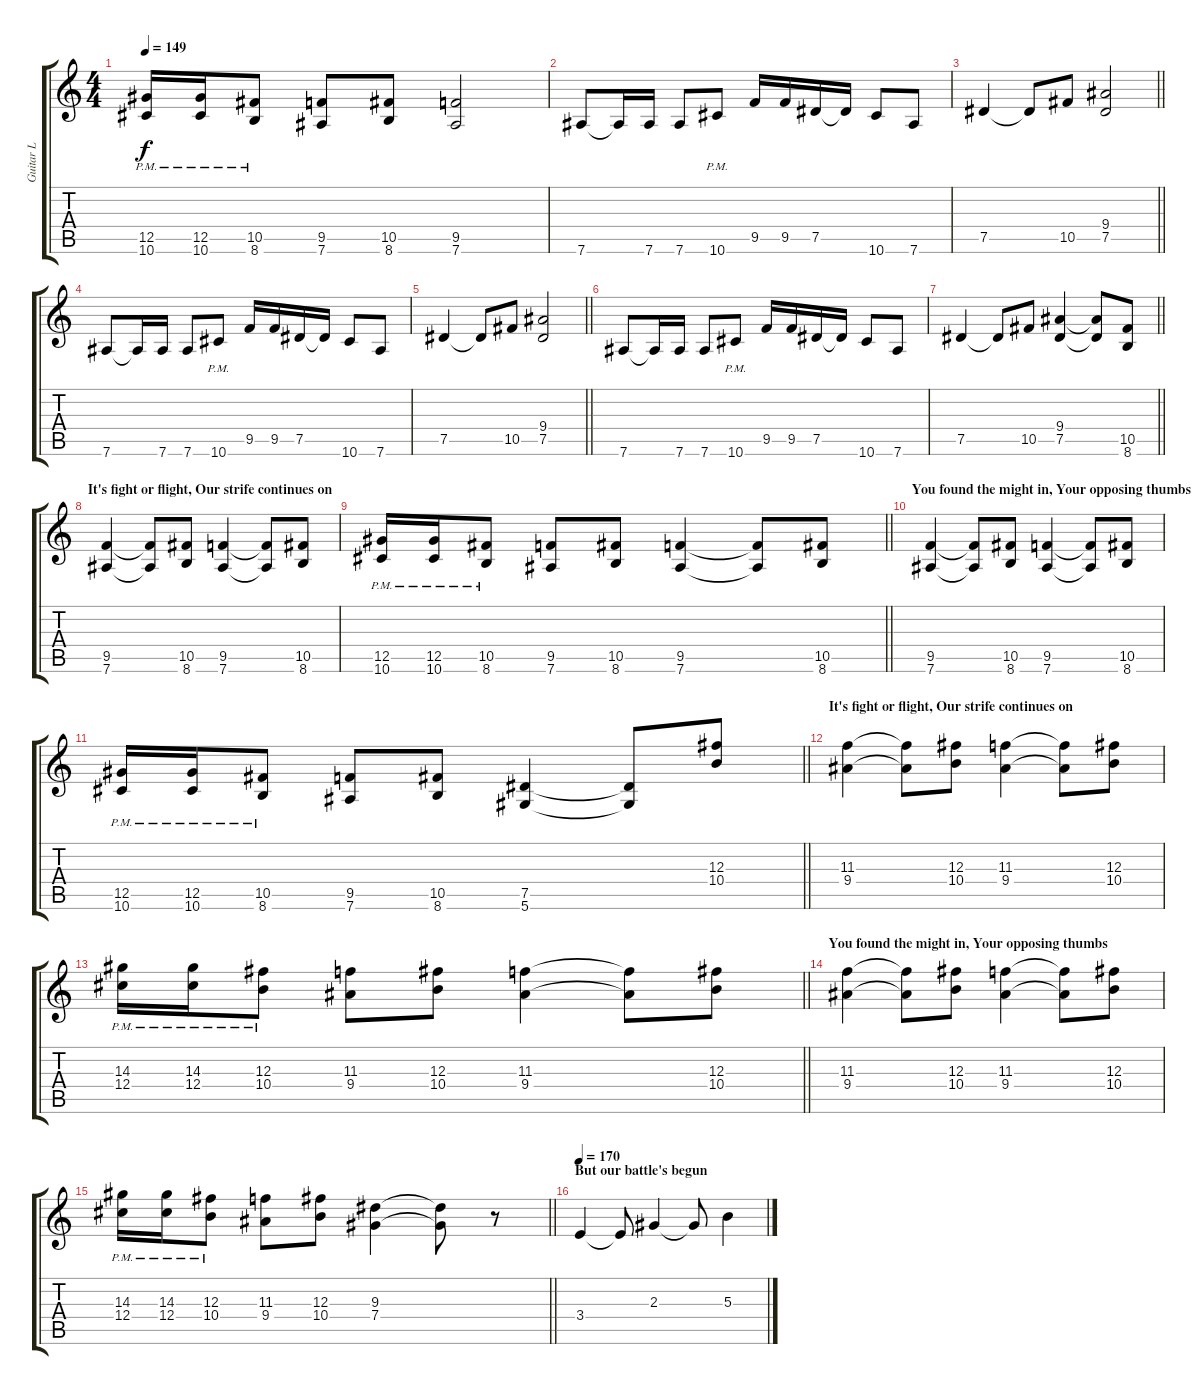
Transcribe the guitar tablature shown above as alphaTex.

\track ("Guitar L" "Guitar L") {instrument distortionguitar}
\staff {score tabs}
\tuning (Eb4 Bb3 Gb3 Db3 Ab2 Eb2) {hide}
\ts (4 4)
\tempo 149
\clef g2
\ks c
(12.5{pm} 10.6{pm}).16{dy f} (12.5{pm} 10.6{pm}).16 (10.5{pm} 8.6{pm}).8 (9.5 7.6).8 (10.5 8.6).8 (9.5 7.6).2 |
7.6.8 7.6{t}.16 7.6.16 7.6.8 10.6{pm}.8 9.5.16 9.5.16 7.5.16 7.5{t}.16 10.6.8 7.6.8 |
\barLineRight lightlight
7.5.4 7.5{t}.8 10.5.8 (9.4 7.5).2 |
7.6.8 7.6{t}.16 7.6.16 7.6.8 10.6{pm}.8 9.5.16 9.5.16 7.5.16 7.5{t}.16 10.6.8 7.6.8 |
\barLineRight lightlight
7.5.4 7.5{t}.8 10.5.8 (9.4 7.5).2 |
7.6.8 7.6{t}.16 7.6.16 7.6.8 10.6{pm}.8 9.5.16 9.5.16 7.5.16 7.5{t}.16 10.6.8 7.6.8 |
\barLineRight lightlight
7.5.4 7.5{t}.8 10.5.8 (9.4 7.5).4 (9.4{t} 7.5{t}).8 (10.5 8.6).8 |
\section ("" "It's fight or flight, Our strife continues on ")
(9.5 7.6).4 (9.5{t} 7.6{t}).8 (10.5 8.6).8 (9.5 7.6).4 (9.5{t} 7.6{t}).8 (10.5 8.6).8 |
\barLineRight lightlight
(12.5{pm} 10.6{pm}).16 (12.5{pm} 10.6{pm}).16 (10.5{pm} 8.6{pm}).8 (9.5 7.6).8 (10.5 8.6).8 (9.5 7.6).4 (9.5{t} 7.6{t}).8 (10.5 8.6).8 |
\section ("" "You found the might in, Your opposing thumbs")
(9.5 7.6).4 (9.5{t} 7.6{t}).8 (10.5 8.6).8 (9.5 7.6).4 (9.5{t} 7.6{t}).8 (10.5 8.6).8 |
\barLineRight lightlight
(12.5{pm} 10.6{pm}).16 (12.5{pm} 10.6{pm}).16 (10.5{pm} 8.6{pm}).8 (9.5 7.6).8 (10.5 8.6).8 (7.5 5.6).4 (7.5{t} 5.6{t}).8 (12.3 10.4).8 |
\section ("" "It's fight or flight, Our strife continues on ")
(11.3 9.4).4 (11.3{t} 9.4{t}).8 (12.3 10.4).8 (11.3 9.4).4 (11.3{t} 9.4{t}).8 (12.3 10.4).8 |
\barLineRight lightlight
(14.3{pm} 12.4{pm}).16 (14.3{pm} 12.4{pm}).16 (12.3{pm} 10.4{pm}).8 (11.3 9.4).8 (12.3 10.4).8 (11.3 9.4).4 (11.3{t} 9.4{t}).8 (12.3 10.4).8 |
\section ("" "You found the might in, Your opposing thumbs")
(11.3 9.4).4 (11.3{t} 9.4{t}).8 (12.3 10.4).8 (11.3 9.4).4 (11.3{t} 9.4{t}).8 (12.3 10.4).8 |
\barLineRight lightlight
(14.3{pm} 12.4{pm}).16 (14.3{pm} 12.4{pm}).16 (12.3{pm} 10.4{pm}).8 (11.3 9.4).8 (12.3 10.4).8 (9.3 7.4).4 (9.3{t} 7.4{t}).8 r.8 |
\section ("" "But our battle's begun ")
\tempo 170
3.4.4 3.4{t}.8 2.3.4 2.3{t}.8 5.3.4
